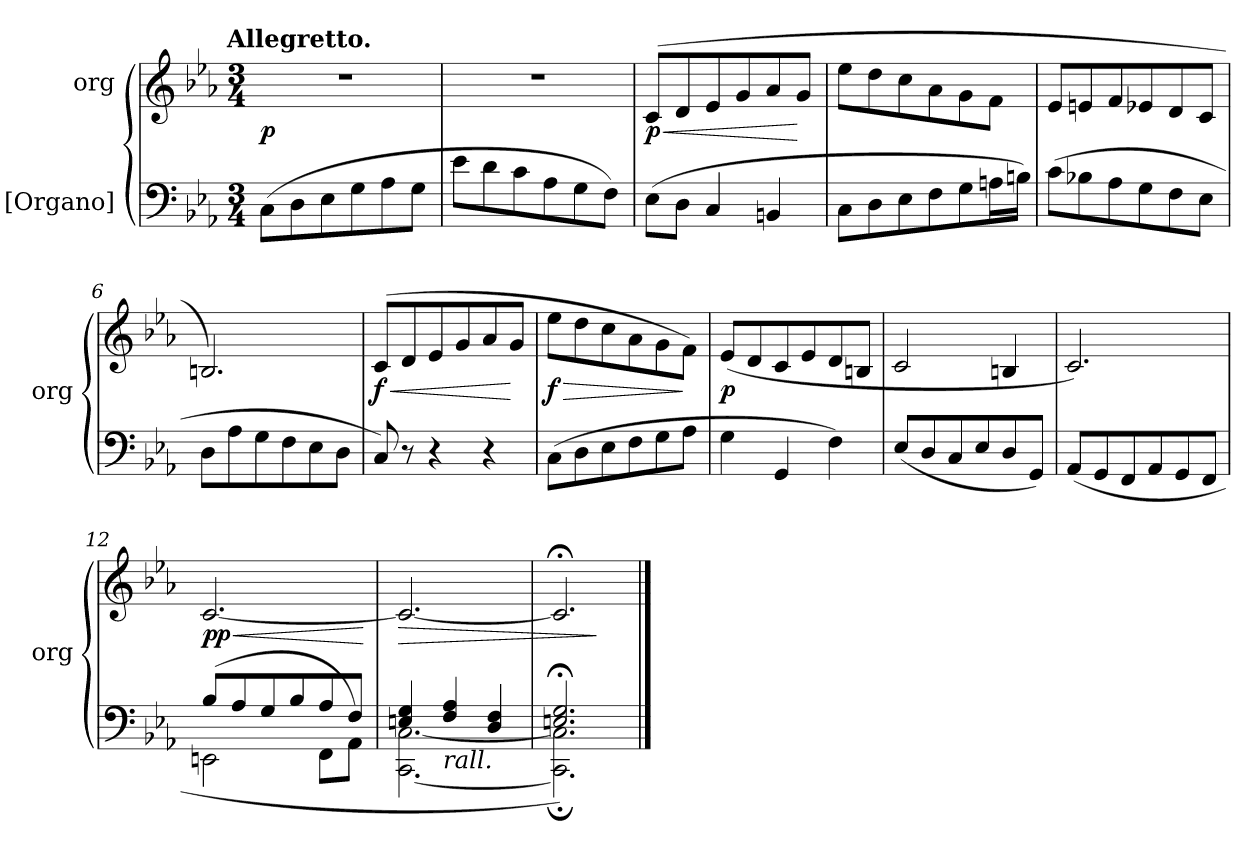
**kern	**kern	**dynam
*part2	*part1	*part1
*staff2	*staff1	*staff1
*I"[Organo]	*I"org	*
*I'org	*	*
*clefF4	*clefG2	*
*k[b-e-a-]	*k[b-e-a-]	*
!!LO:TX:omd:t=Allegretto.
*M3/4	*M3/4	*
=1	=1	=1
(8C\L	2.r	p
8D\	.	.
8E-\	.	.
8G\	.	.
8A-\	.	.
8G\J	.	.
=2	=2	=2
8e-\L	2.r	.
8d\	.	.
8c\	.	.
8A-\	.	.
8G\	.	.
8F\J)	.	.
=3	=3	=3
!	!	!LO:HP:b
(8E-\L	(8c/L	< p
8D\J	8d/	.
4C/	8e-/	.
.	8g/	.
4BBn/	8a-/	.
.	8g/J	[
=4	=4	=4
8C\L	8ee-\L	.
8D\	8dd\	.
8E-\	8cc\	.
8F\	8a-\	.
8G\	8g\	.
16An\L	8f\J	.
16Bn\JJ)	.	.
=5	=5	=5
(8c\L	8e-/L	.
8B-X\	8en/	.
8A-\	8f/	.
8G\	8e-X/	.
8F\	8d/	.
8E-\J	8c/J	.
=6	=6	=6
8D\L	2.Bn/)	.
8A-\	.	.
8G\	.	.
8F\	.	.
8E-\	.	.
8D\J	.	.
=7	=7	=7
!	!	!LO:HP:b
8C/)	(8c/L	< f
8r	8d/	.
4r	8e-/	.
.	8g/	.
4r	8a-/	.
.	8g/J	[
=8	=8	=8
!	!	!LO:HP:b
(8C\L	8ee-\L	> f
8D\	8dd\	.
8E-\	8cc\	.
8F\	8a-\	.
8G\	8g\	.
8A-\J	8f\J)	]
=9	=9	=9
4G\	(8e-/L	p
.	8d/	.
4GG/	8c/	.
.	8e-/	.
4F\)	8d/	.
.	8Bn/J	.
=10	=10	=10
(8E-/L	2c/	.
8D/	.	.
8C/	.	.
8E-/	.	.
8D/	4Bn/	.
8GG/J)	.	.
=11	=11	=11
(8AA-/L	2.c/)	.
8GG/	.	.
8FF/	.	.
8AA-/	.	.
8GG/	.	.
8FF/J	.	.
=12	=12	=12
*^	*	*
!	!	!	!LO:HP:b
(8B-/L	2EEn\	[2.c/	< pp
8A-/	.	.	.
8G/	.	.	.
8B-/	.	.	.
8A-/	8FF\L	.	.
8F/J	8AA-\J)	.	.
*v	*v	*	*
.	.	[
=13	=13	=13
*^	*	*
!	!	!	!LO:HP:b
4En/ 4G/	[2.CC\ [2.C\	2.c/_	>
!LO:TX:b:i:t=rall.	!	!	!
4F/ 4A-/	.	.	.
4D/ 4F/	.	.	.
=14	=14	=14	=14
2.En;</ 2.G;</)	2.CC];<\ 2.C];<\	2.c;</]	.
*v	*v	*	*
.	.	]
==	==	==
*-	*-	*-
